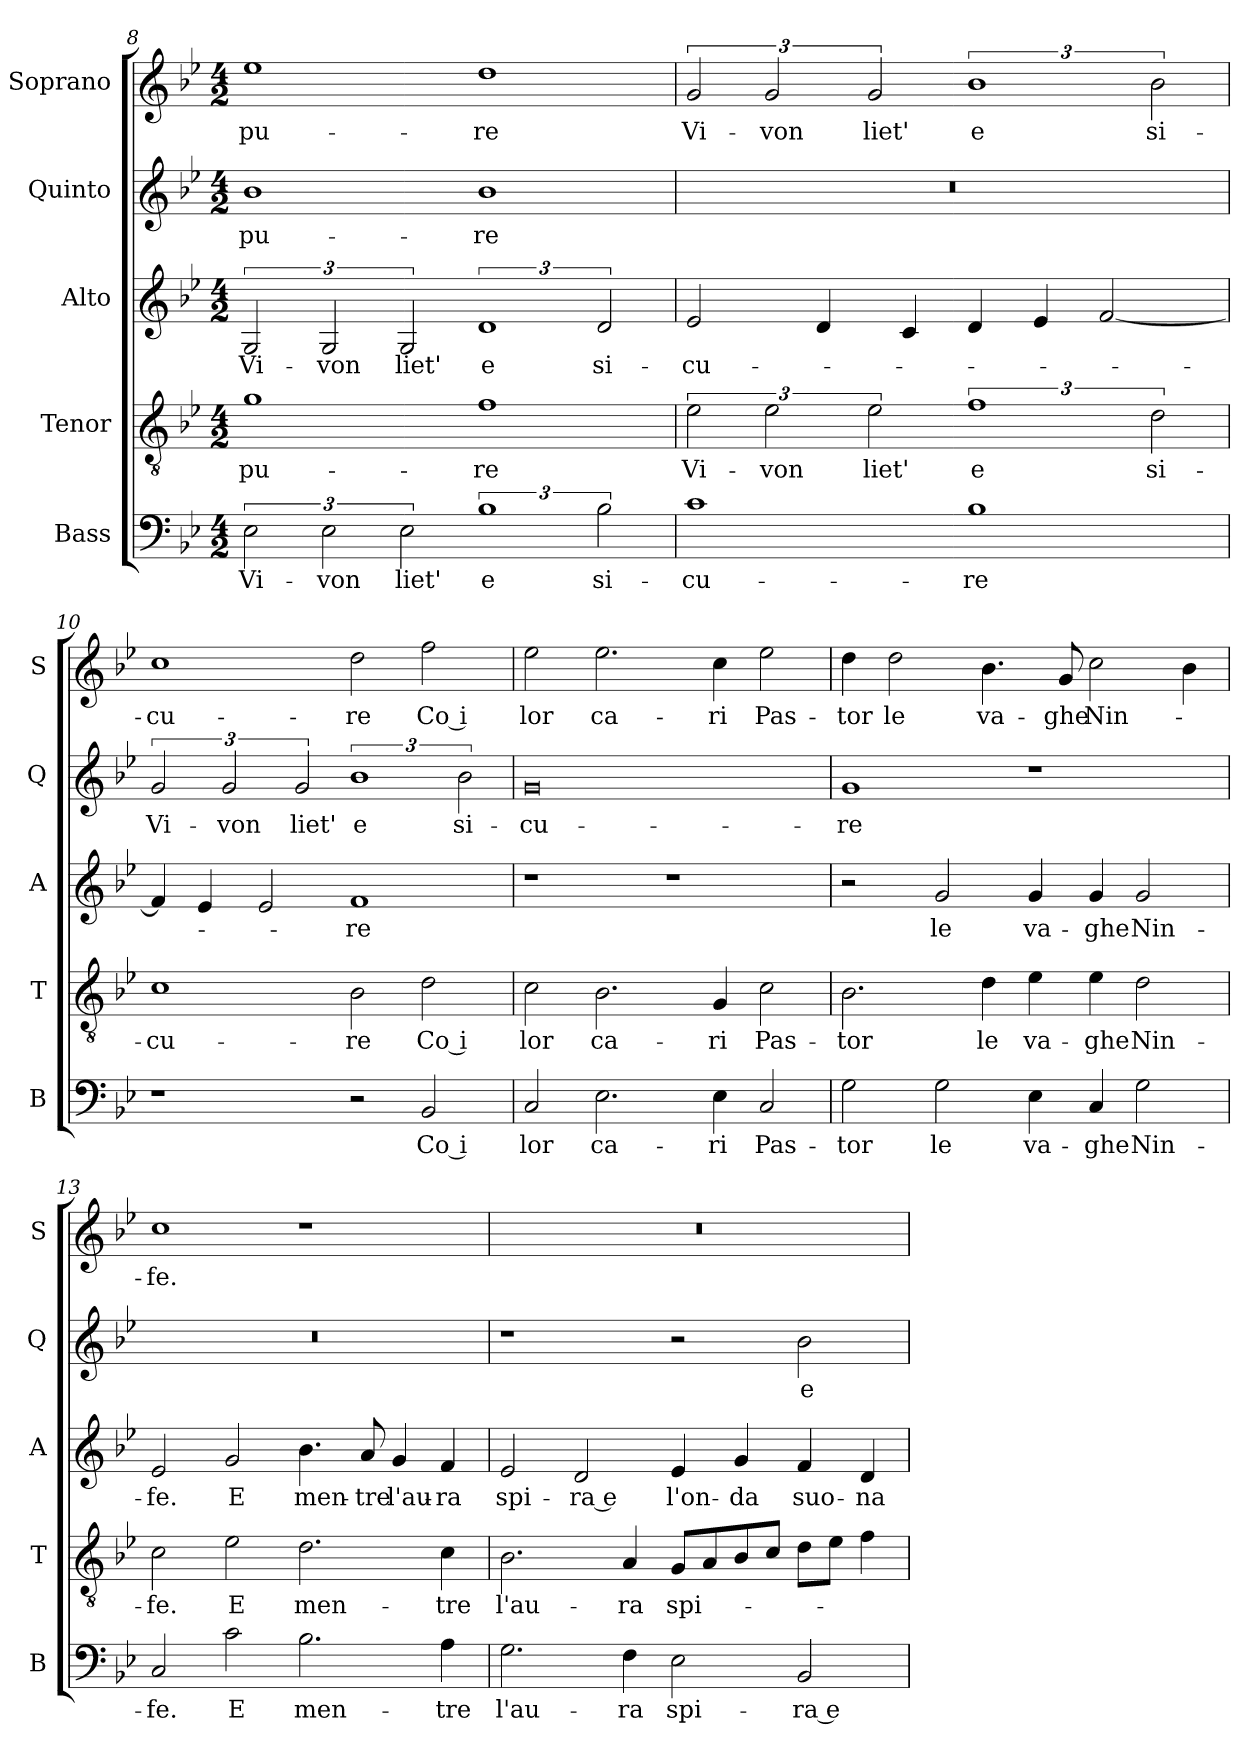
**kern	**text	**kern	**text	**kern	**text	**kern	**text	**kern	**text
*part5	*part5	*part4	*part4	*part3	*part3	*part2	*part2	*part1	*part1
*staff5	*staff5	*staff4	*staff4	*staff3	*staff3	*staff2	*staff2	*staff1	*staff1
*I"Bass	*	*I"Tenor	*	*I"Alto	*	*I"Quinto	*	*I"Soprano	*
*I'B	*	*I'T	*	*I'A	*	*I'Q	*	*I'S	*
*clefF4	*	*clefGv2	*	*clefG2	*	*clefG2	*	*clefG2	*
*k[b-e-]	*	*k[b-e-]	*	*k[b-e-]	*	*k[b-e-]	*	*k[b-e-]	*
*B-:	*	*B-:	*	*B-:	*	*B-:	*	*B-:	*
*M4/2	*	*M4/2	*	*M4/2	*	*M4/2	*	*M4/2	*
=8	=8	=8	=8	=8	=8	=8	=8	=8	=8
!	!LO:LY:b	!	!LO:LY:b	!	!LO:LY:b	!	!LO:LY:b	!	!LO:LY:b
3E-\	Vi-	1g	pu-	3G/	Vi-	1b-	pu-	1ee-	pu-
!	!LO:LY:b	!	!	!	!LO:LY:b	!	!	!	!
3E-\	-von	.	.	3G/	-von	.	.	.	.
!	!LO:LY:b	!	!	!	!LO:LY:b	!	!	!	!
3E-\	liet'	.	.	3G/	liet'	.	.	.	.
!	!LO:LY:b	!	!LO:LY:b	!	!LO:LY:b	!	!LO:LY:b	!	!LO:LY:b
3%2B-	e	1f	-re	3%2d	e	1b-	-re	1dd	-re
!	!LO:LY:b	!	!	!	!LO:LY:b	!	!	!	!
3B-\	si-	.	.	3d/	si-	.	.	.	.
=9	=9	=9	=9	=9	=9	=9	=9	=9	=9
!	!LO:LY:b	!	!LO:LY:b	!	!LO:LY:b	!	!	!	!LO:LY:b
1c	-cu-	3e-\	Vi-	2e-/	-cu-	0r	.	3g/	Vi-
!	!	!	!LO:LY:b	!	!	!	!	!	!LO:LY:b
.	.	3e-\	-von	.	.	.	.	3g/	-von
.	.	.	.	4d/	.	.	.	.	.
!	!	!	!LO:LY:b	!	!	!	!	!	!LO:LY:b
.	.	3e-\	liet'	.	.	.	.	3g/	liet'
.	.	.	.	4c/	.	.	.	.	.
!	!LO:LY:b	!	!LO:LY:b	!	!	!	!	!	!LO:LY:b
1B-	-re	3%2f	e	4d/	.	.	.	3%2b-	e
.	.	.	.	4e-/	.	.	.	.	.
.	.	.	.	[2f/	.	.	.	.	.
!	!	!	!LO:LY:b	!	!	!	!	!	!LO:LY:b
.	.	3d\	si-	.	.	.	.	3b-\	si-
=10	=10	=10	=10	=10	=10	=10	=10	=10	=10
!	!	!	!LO:LY:b	!	!	!	!LO:LY:b	!	!LO:LY:b
1r	.	1c	-cu-	4f/]	.	3g/	Vi-	1cc	-cu-
.	.	.	.	4e-/	.	.	.	.	.
!	!	!	!	!	!	!	!LO:LY:b	!	!
.	.	.	.	.	.	3g/	-von	.	.
.	.	.	.	2e-/	.	.	.	.	.
!	!	!	!	!	!	!	!LO:LY:b	!	!
.	.	.	.	.	.	3g/	liet'	.	.
!	!	!	!LO:LY:b	!	!LO:LY:b	!	!LO:LY:b	!	!LO:LY:b
2r	.	2B-\	-re	1f	-re	3%2b-	e	2dd\	-re
!	!LO:LY:b	!	!LO:LY:b	!	!	!	!	!	!LO:LY:b
2BB-/	Co i	2d\	Co i	.	.	.	.	2ff\	Co i
!	!	!	!	!	!	!	!LO:LY:b	!	!
.	.	.	.	.	.	3b-\	si-	.	.
!!LO:LB:g=z
=11	=11	=11	=11	=11	=11	=11	=11	=11	=11
!	!LO:LY:b	!	!LO:LY:b	!	!	!	!LO:LY:b	!	!LO:LY:b
2C/	lor	2c\	lor	1r	.	0g	-cu-	2ee-\	lor
!	!LO:LY:b	!	!LO:LY:b	!	!	!	!	!	!LO:LY:b
2.E-\	ca-	2.B-\	ca-	.	.	.	.	2.ee-\	ca-
.	.	.	.	1r	.	.	.	.	.
!	!LO:LY:b	!	!LO:LY:b	!	!	!	!	!	!LO:LY:b
4E-\	-ri	4G/	-ri	.	.	.	.	4cc\	-ri
!	!LO:LY:b	!	!LO:LY:b	!	!	!	!	!	!LO:LY:b
2C/	Pas-	2c\	Pas-	.	.	.	.	2ee-\	Pas-
=12	=12	=12	=12	=12	=12	=12	=12	=12	=12
!	!LO:LY:b	!	!LO:LY:b	!	!	!	!LO:LY:b	!	!LO:LY:b
2G\	-tor	2.B-\	-tor	2r	.	1g	-re	4dd\	-tor
!	!	!	!	!	!	!	!	!	!LO:LY:b
.	.	.	.	.	.	.	.	2dd\	le
!	!LO:LY:b	!	!	!	!LO:LY:b	!	!	!	!
2G\	le	.	.	2g/	le	.	.	.	.
!	!	!	!LO:LY:b	!	!	!	!	!	!LO:LY:b
.	.	4d\	le	.	.	.	.	4.b-\	va-
!	!LO:LY:b	!	!LO:LY:b	!	!LO:LY:b	!	!	!	!
4E-\	va-	4e-\	va-	4g/	va-	1r	.	.	.
!	!	!	!	!	!	!	!	!	!LO:LY:b
.	.	.	.	.	.	.	.	8g/	-ghe
!	!LO:LY:b	!	!LO:LY:b	!	!LO:LY:b	!	!	!	!LO:LY:b
4C/	-ghe	4e-\	-ghe	4g/	-ghe	.	.	2cc\	Nin-
!	!LO:LY:b	!	!LO:LY:b	!	!LO:LY:b	!	!	!	!
2G\	Nin-	2d\	Nin-	2g/	Nin-	.	.	.	.
.	.	.	.	.	.	.	.	4b-\	.
=13	=13	=13	=13	=13	=13	=13	=13	=13	=13
!	!LO:LY:b	!	!LO:LY:b	!	!LO:LY:b	!	!	!	!LO:LY:b
2C/	-fe.	2c\	-fe.	2e-/	-fe.	0r	.	1cc	-fe.
!	!LO:LY:b	!	!LO:LY:b	!	!LO:LY:b	!	!	!	!
2c\	E	2e-\	E	2g/	E	.	.	.	.
!	!LO:LY:b	!	!LO:LY:b	!	!LO:LY:b	!	!	!	!
2.B-\	men-	2.d\	men-	4.b-\	men-	.	.	1r	.
!	!	!	!	!	!LO:LY:b	!	!	!	!
.	.	.	.	8a/	-tre	.	.	.	.
!	!	!	!	!	!LO:LY:b	!	!	!	!
.	.	.	.	4g/	l'au-	.	.	.	.
!	!LO:LY:b	!	!LO:LY:b	!	!LO:LY:b	!	!	!	!
4A\	-tre	4c\	-tre	4f/	-ra	.	.	.	.
!!LO:LB:g=z
=14	=14	=14	=14	=14	=14	=14	=14	=14	=14
!	!LO:LY:b	!	!LO:LY:b	!	!LO:LY:b	!	!	!	!
2.G\	l'au-	2.B-\	l'au-	2e-/	spi-	1r	.	0r	.
!	!	!	!	!	!LO:LY:b	!	!	!	!
.	.	.	.	2d/	-ra e	.	.	.	.
!	!LO:LY:b	!	!LO:LY:b	!	!	!	!	!	!
4F\	-ra	4A/	-ra	.	.	.	.	.	.
!	!LO:LY:b	!	!LO:LY:b	!	!LO:LY:b	!	!	!	!
2E-\	spi-	8G/L	spi-	4e-/	l'on-	2r	.	.	.
.	.	8A/	.	.	.	.	.	.	.
!	!	!	!	!	!LO:LY:b	!	!	!	!
.	.	8B-/	.	4g/	-da	.	.	.	.
.	.	8c/J	.	.	.	.	.	.	.
!	!LO:LY:b	!	!	!	!LO:LY:b	!	!LO:LY:b	!	!
2BB-/	-ra e	8d\L	.	4f/	suo-	2b-\	e	.	.
.	.	8e-\J	.	.	.	.	.	.	.
!	!	!	!	!	!LO:LY:b	!	!	!	!
.	.	4f\	.	4d/	-na	.	.	.	.
=	=	=	=	=	=	=	=	=	=
*-	*-	*-	*-	*-	*-	*-	*-	*-	*-
